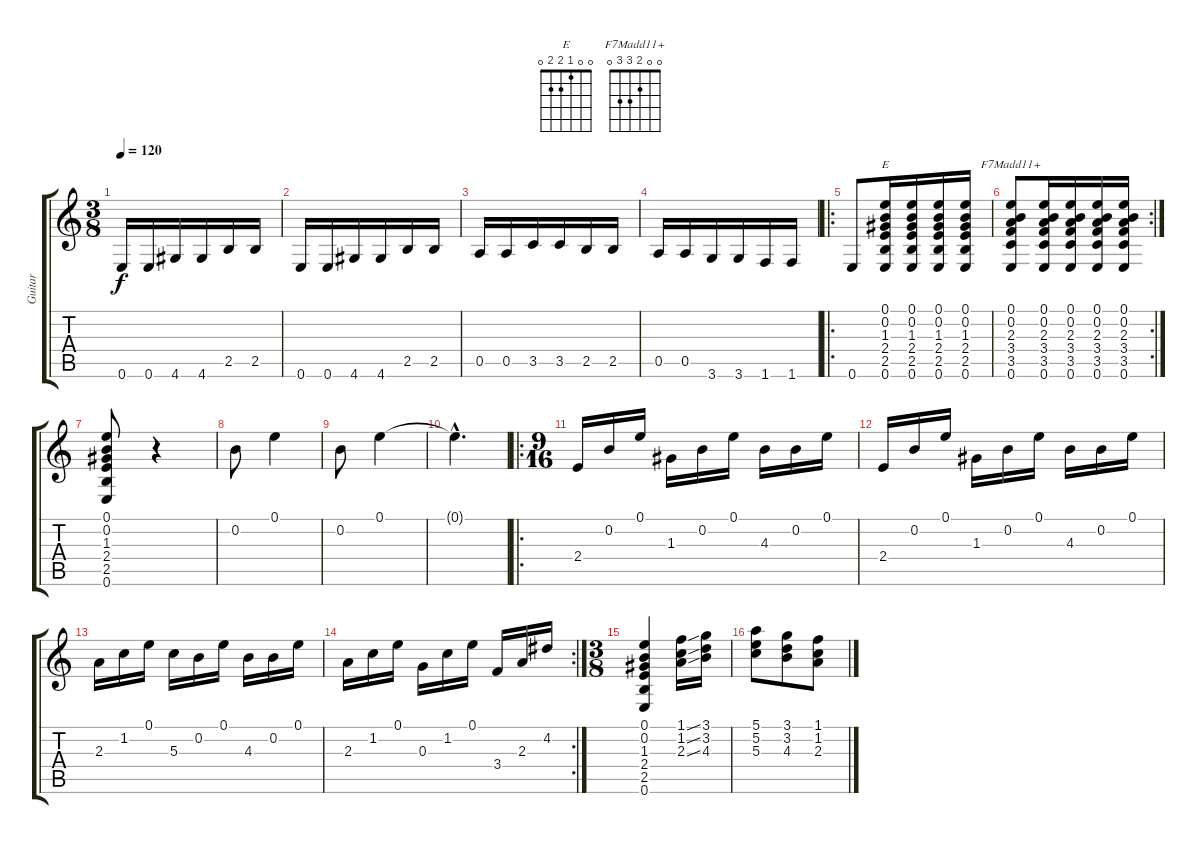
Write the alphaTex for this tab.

\track ("Guitar" "Guitar") {instrument acousticguitarsteel}
\staff {score tabs}
\tuning (E4 B3 G3 D3 A2 E2) {hide}
\chord ("E" 0 0 1 2 2 0)
\chord ("F7Madd11+" 0 0 2 3 3 0)
\ts (3 8)
\tempo 120
\clef g2
\ks c
0.6.16{dy f instrument acousticguitarsteel} 0.6.16 4.6.16 4.6.16 2.5.16 2.5.16 |
0.6.16 0.6.16 4.6.16 4.6.16 2.5.16 2.5.16 |
0.5.16 0.5.16 3.5.16 3.5.16 2.5.16 2.5.16 |
0.5.16 0.5.16 3.6.16 3.6.16 1.6.16 1.6.16 |
\ro
0.6.8 (0.1 0.2 1.3 2.4 2.5 0.6).16{ch "E"} (0.1 0.2 1.3 2.4 2.5 0.6).16 (0.1 0.2 1.3 2.4 2.5 0.6).16 (0.1 0.2 1.3 2.4 2.5 0.6).16 |
\rc 2
(0.1 0.2 2.3 3.4 3.5 0.6).8{ch "F7Madd11+"} (0.1 0.2 2.3 3.4 3.5 0.6).16 (0.1 0.2 2.3 3.4 3.5 0.6).16 (0.1 0.2 2.3 3.4 3.5 0.6).16 (0.1 0.2 2.3 3.4 3.5 0.6).16 |
(0.1 0.2 1.3 2.4 2.5 0.6).8 r.4 |
0.2.8 0.1.4 |
0.2.8 0.1.4 |
0.1{hac t}.4{d} |
\ro
\ts (9 16)
2.4.16 0.2.16 0.1.16 1.3.16 0.2.16 0.1.16 4.3.16 0.2.16 0.1.16 |
2.4.16 0.2.16 0.1.16 1.3.16 0.2.16 0.1.16 4.3.16 0.2.16 0.1.16 |
2.3.16 1.2.16 0.1.16 5.3.16 0.2.16 0.1.16 4.3.16 0.2.16 0.1.16 |
\rc 2
2.3.16 1.2.16 0.1.16 0.3.16 1.2.16 0.1.16 3.4.16 2.3.16 4.2.16 |
\ts (3 8)
(0.1 0.2 1.3 2.4 2.5 0.6).4 (1.1{ss} 1.2{ss} 2.3{ss}).16 (3.1 3.2 4.3).16 |
(5.1 5.2 5.3).8 (3.1 3.2 4.3).8 (1.1 1.2 2.3).8
